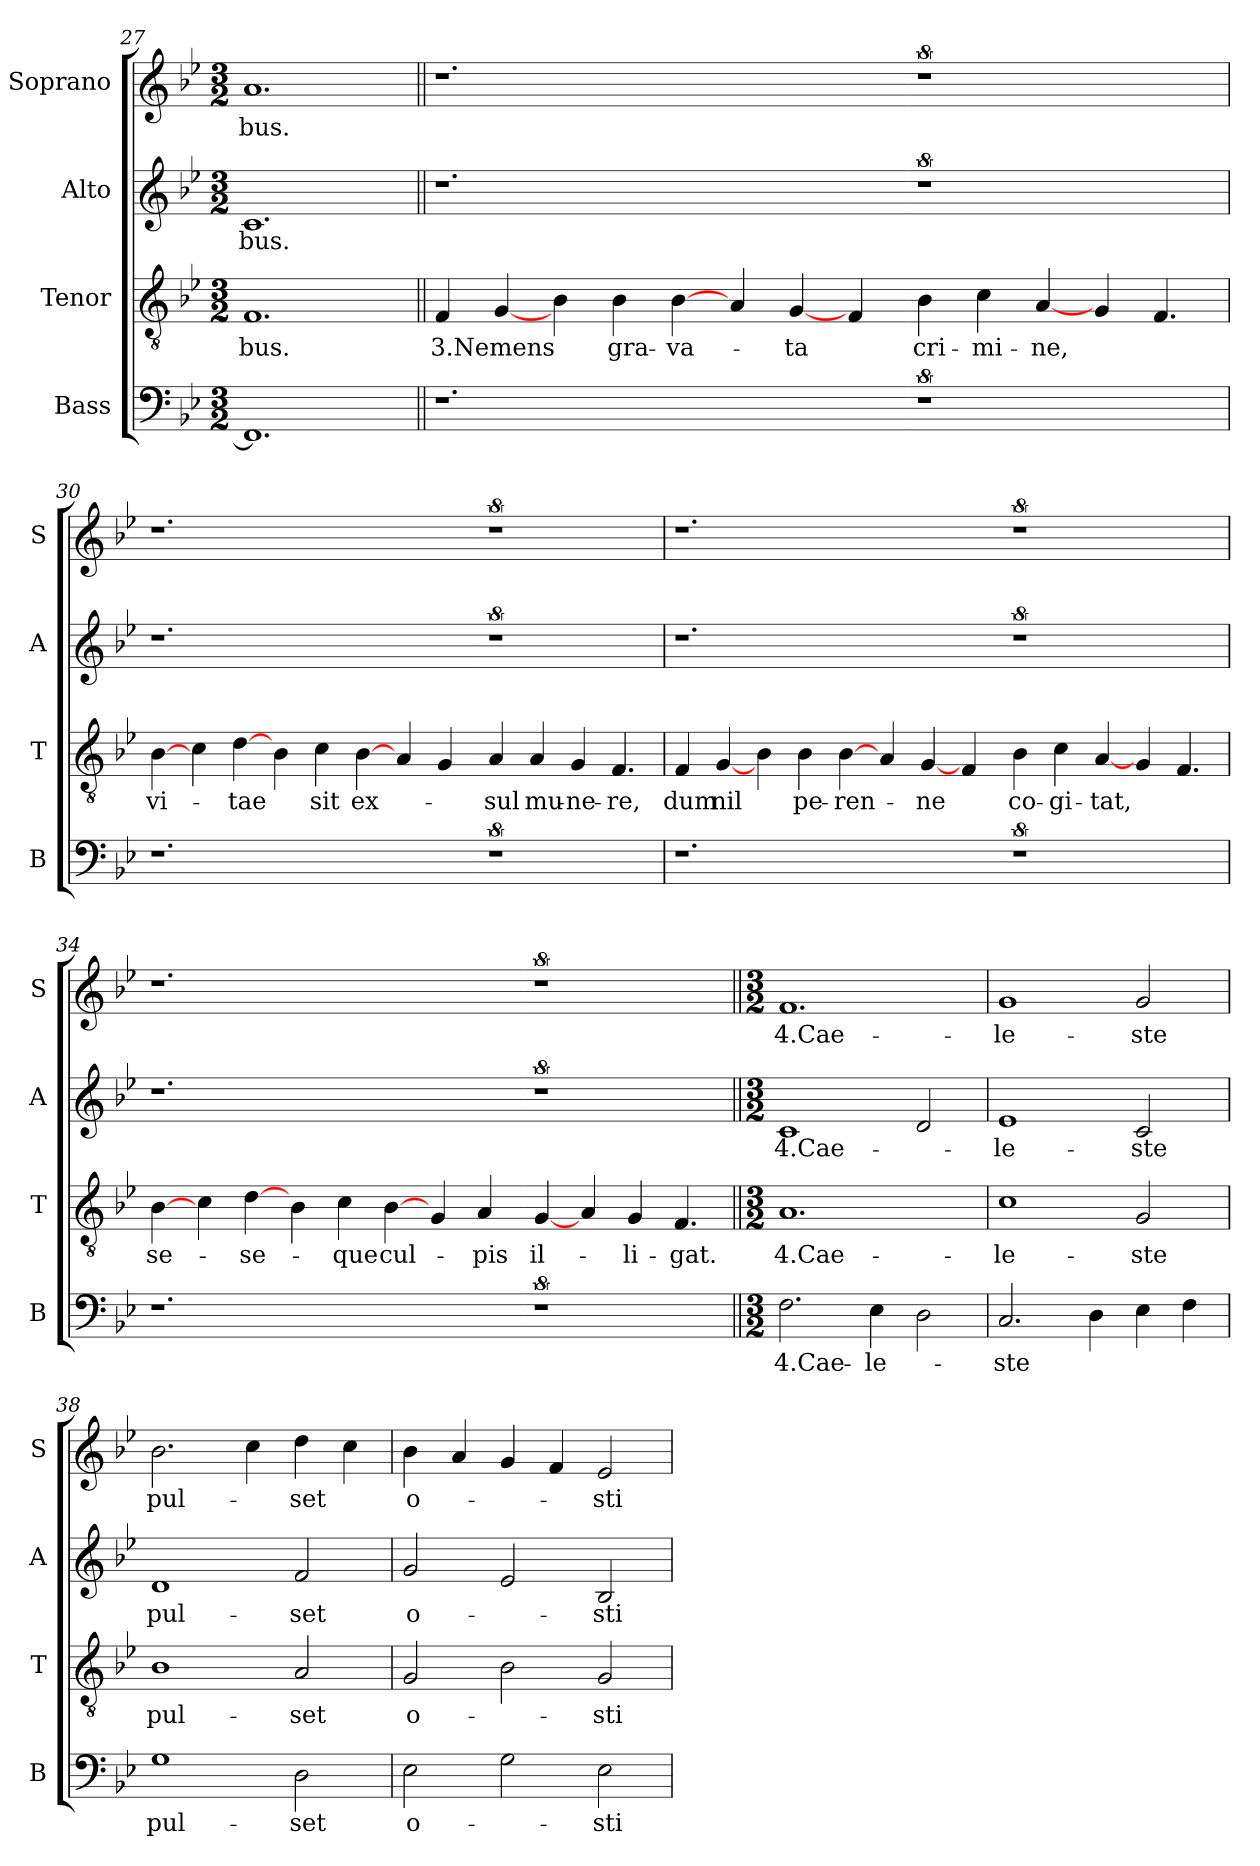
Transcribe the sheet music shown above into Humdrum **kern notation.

**kern	**text	**kern	**text	**kern	**text	**kern	**text
*part4	*part4	*part3	*part3	*part2	*part2	*part1	*part1
*staff4	*staff4	*staff3	*staff3	*staff2	*staff2	*staff1	*staff1
*I"Bass	*	*I"Tenor	*	*I"Alto	*	*I"Soprano	*
*I'B	*	*I'T	*	*I'A	*	*I'S	*
*clefF4	*	*clefGv2	*	*clefG2	*	*clefG2	*
*k[b-e-]	*	*k[b-e-]	*	*k[b-e-]	*	*k[b-e-]	*
*B-:	*	*B-:	*	*B-:	*	*B-:	*
*M3/2	*	*M3/2	*	*M3/2	*	*M3/2	*
=27	=27	=27	=27	=27	=27	=27	=27
1.FF]	.	1.F	-bus.	1.c	-bus.	1.a	-bus.
!!LO:LB:g=z
=28||	=28||	=28||	=28||	=28||	=28||	=28||	=28||
1.r	.	4F	3.Ne	1.r	.	1.r	.
.	.	[4G	mens	.	.	.	.
.	.	4B-	.	.	.	.	.
.	.	4B-	gra-	.	.	.	.
.	.	[4B-	-va-	.	.	.	.
.	.	4A	.	.	.	.	.
2ryy	.	[>4G	-ta	2ryy	.	2ryy	.
.	.	4F	.	.	.	.	.
=29-	=29-	=29-	=29-	=29-	=29-	=29-	=29-
8%11r	.	4B-	cri-	8%11r	.	8%11r	.
.	.	4c	-mi-	.	.	.	.
.	.	[>4A	-ne,	.	.	.	.
.	.	4G	.	.	.	.	.
.	.	4.F	.	.	.	.	.
=30	=30	=30	=30	=30	=30	=30	=30
1.r	.	[4B-	vi-	1.r	.	1.r	.
.	.	4c	.	.	.	.	.
.	.	[4d	-tae	.	.	.	.
.	.	4B-	.	.	.	.	.
.	.	4c	sit	.	.	.	.
.	.	[4B-	ex-	.	.	.	.
2ryy	.	4A	.	2ryy	.	2ryy	.
.	.	4G	.	.	.	.	.
=31-	=31-	=31-	=31-	=31-	=31-	=31-	=31-
8%9r	.	4A	-sul	8%9r	.	8%9r	.
.	.	4A	mu-	.	.	.	.
.	.	4G	-ne-	.	.	.	.
.	.	4.F	-re,	.	.	.	.
!!LO:LB:g=z
=32	=32	=32	=32	=32	=32	=32	=32
1.r	.	4F	dum	1.r	.	1.r	.
.	.	[4G	nil	.	.	.	.
.	.	4B-	.	.	.	.	.
.	.	4B-	pe-	.	.	.	.
.	.	[4B-	-ren-	.	.	.	.
.	.	4A	.	.	.	.	.
2ryy	.	[>4G	-ne	2ryy	.	2ryy	.
.	.	4F	.	.	.	.	.
=33-	=33-	=33-	=33-	=33-	=33-	=33-	=33-
8%11r	.	4B-	co-	8%11r	.	8%11r	.
.	.	4c	-gi-	.	.	.	.
.	.	[>4A	-tat,	.	.	.	.
.	.	4G	.	.	.	.	.
.	.	4.F	.	.	.	.	.
=34	=34	=34	=34	=34	=34	=34	=34
1.r	.	[4B-	se-	1.r	.	1.r	.
.	.	4c	.	.	.	.	.
.	.	[4d	-se-	.	.	.	.
.	.	4B-	.	.	.	.	.
.	.	4c	-que	.	.	.	.
.	.	[4B-	cul-	.	.	.	.
2ryy	.	4G	.	2ryy	.	2ryy	.
.	.	4A	-pis	.	.	.	.
=35-	=35-	=35-	=35-	=35-	=35-	=35-	=35-
8%9r	.	[>4G	il-	8%9r	.	8%9r	.
.	.	4A	.	.	.	.	.
.	.	4G	-li-	.	.	.	.
.	.	4.F	-gat.	.	.	.	.
!!LO:PB:g=z
=36||	=36||	=36||	=36||	=36||	=36||	=36||	=36||
*M3/2	*	*M3/2	*	*M3/2	*	*M3/2	*
2.F\	4.Cae-	1.A	4.Cae-	1c	4.Cae-	1.f	4.Cae-
4E-\	-le-	.	.	.	.	.	.
2D\	.	.	.	2d/	.	.	.
=37	=37	=37	=37	=37	=37	=37	=37
2.C/	-ste	1c	-le-	1e-	-le-	1g	-le-
4D\	.	.	.	.	.	.	.
4E-\	.	2G/	-ste	2c/	-ste	2g/	-ste
4F\	.	.	.	.	.	.	.
=38	=38	=38	=38	=38	=38	=38	=38
1G	pul-	1B-	pul-	1d	pul-	2.b-\	pul-
.	.	.	.	.	.	4cc\	.
2D\	-set	2A/	-set	2f/	-set	4dd\	-set
.	.	.	.	.	.	4cc\	.
=39	=39	=39	=39	=39	=39	=39	=39
2E-\	o-	2G/	o-	2g/	o-	4b-\	o-
.	.	.	.	.	.	4a/	.
2G\	.	2B-\	.	2e-/	.	4g/	.
.	.	.	.	.	.	4f/	.
2E-\	-sti-	2G/	-sti-	2B-/	-sti-	2e-/	-sti-
=	=	=	=	=	=	=	=
*-	*-	*-	*-	*-	*-	*-	*-
